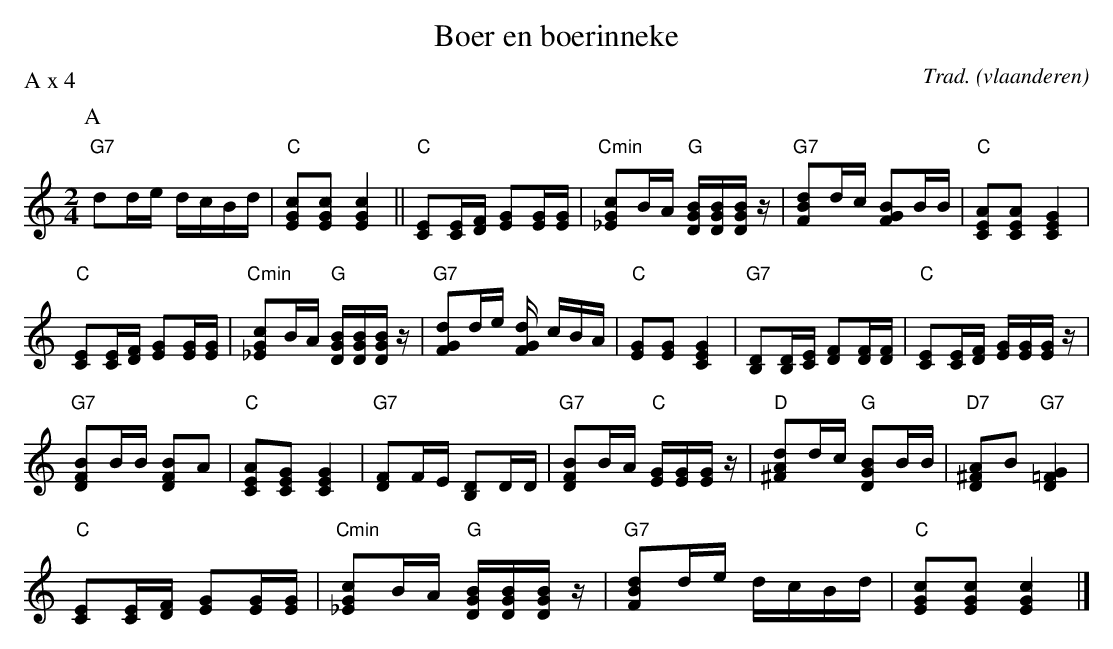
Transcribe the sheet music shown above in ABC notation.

X:1
T:Boer en boerinneke
O:vlaanderen
C:Trad.
P:A x 4
L:1/8
M:2/4
K:C
P:A
"G7"dd/e/ d/c/B/d/ | "C"[cGE][cGE][c2G2E2] || "C"[EC][E/C/][F/D/] [GE][G/E/][G/E/] | "Cmin"[cG_E]B/A/ "G"[B/G/D/][B/G/D/][B/G/D/] z/ |"G7"[dBF]d/c/ [BGF]B/B/ | "C"[AEC][AEC][G2E2C2] |
"C"[EC][E/C/][F/D/] [GE][G/E/][G/E/] | "Cmin"[cG_E]B/A/ "G"[B/G/D/][B/G/D/][B/G/D/] z/ |"G7"[dGF]d/e/ [d/F/G/] c/B/A/ | "C"[GE][GE] [G2E2C2] | "G7"[DB,][D/B,/][E/C/] [FD][F/D/][F/D/] | "C"[EC][E/C/][F/D/] [G/E/][G/E/][G/E/] z/ |
"G7"[BFD]B/B/ [BFD]A | "C"[AEC][GEC] [G2E2C2] | "G7"[FD]F/E/ [DB,]D/D/ | "G7"[BFD]B/A/ "C"[G/E/][G/E/][G/E/] z/ |"D"[dA^F]d/c/ "G"[BGD]B/B/ | "D7"[A^FD]B "G7"[G2=F2D2] |
"C"[EC][E/C/][F/D/] [GE][G/E/][G/E/] | "Cmin"[cG_E]B/A/ "G"[B/G/D/][B/G/D/][B/G/D/] z/ | "G7"[dBF]d/e/ d/c/B/d/ | "C"[cGE][cGE][c2G2E2] |]
